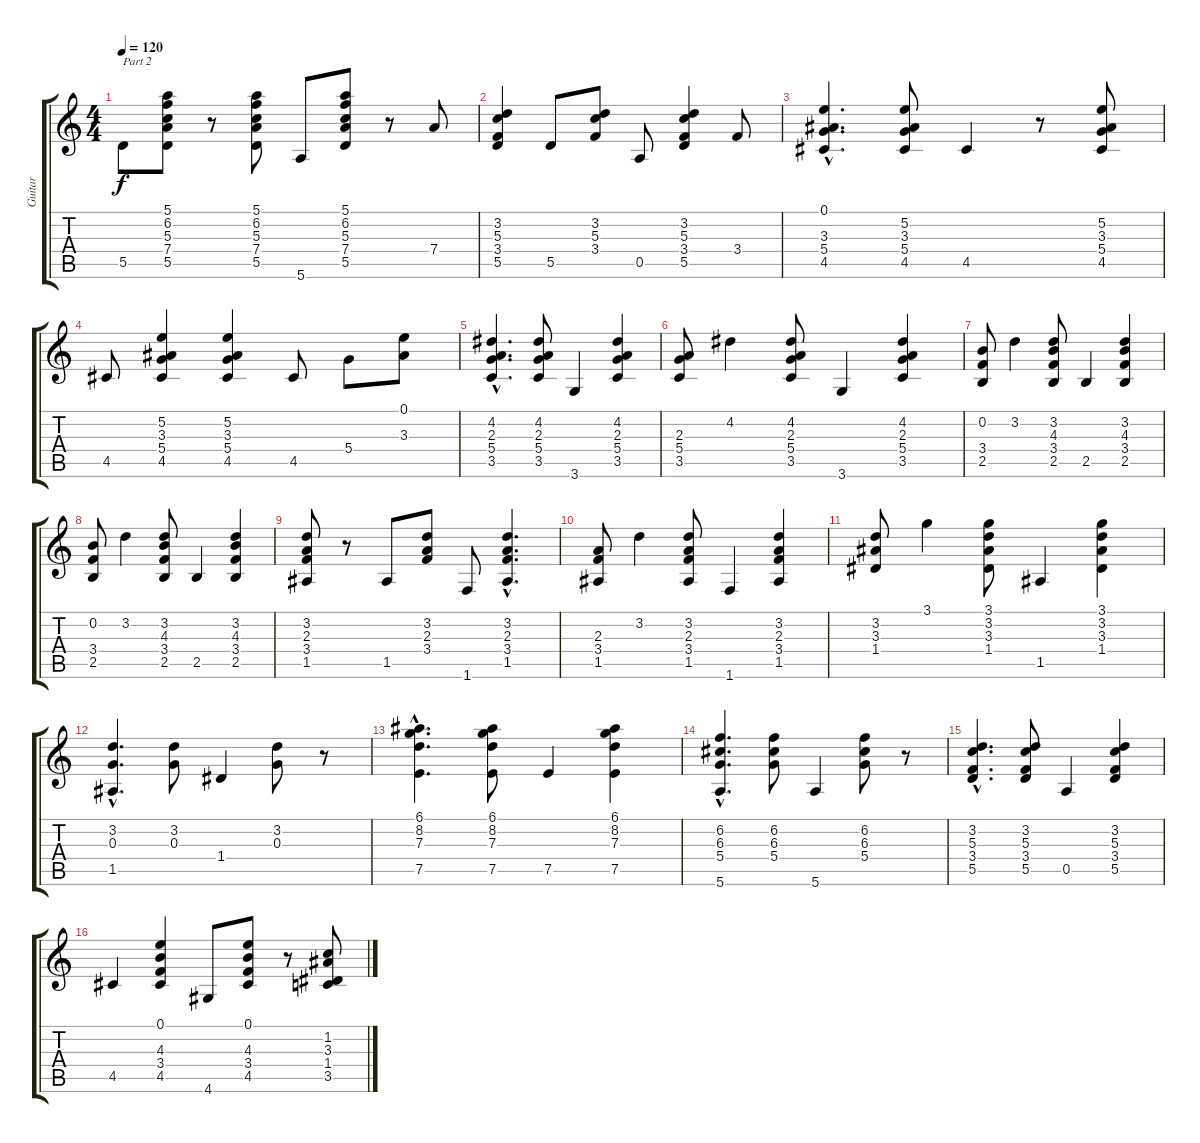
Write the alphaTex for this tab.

\track ("Guitar" "Guitar") {instrument acousticguitarnylon}
\staff {score tabs}
\tuning (E4 B3 G3 D3 A2 E2) {hide}
\ts (4 4)
\tempo 120
\clef g2
\ks c
5.5.8{txt "Part 2" dy f} (5.1 6.2 5.3 7.4 5.5).8 r.8 (5.1 6.2 5.3 7.4 5.5).8 5.6.8 (5.1 6.2 5.3 7.4 5.5).8 r.8 7.4.8 |
(3.2 5.3 3.4 5.5).4 5.5.8 (3.2 5.3 3.4).8 0.5.8 (3.2 5.3 3.4 5.5).4 3.4.8 |
(0.1{hac} 3.3{hac} 5.4{hac} 4.5{hac}).4{d} (5.2 3.3 5.4 4.5).8 4.5.4 r.8 (5.2 3.3 5.4 4.5).8 |
4.5.8 (5.2 3.3 5.4 4.5).4 (5.2 3.3 5.4 4.5).4 4.5.8 5.4.8 (0.1 3.3).8 |
(4.2{hac} 2.3{hac} 5.4{hac} 3.5{hac}).4{d} (4.2 2.3 5.4 3.5).8 3.6.4 (4.2 2.3 5.4 3.5).4 |
(2.3 5.4 3.5).8 4.2.4 (4.2 2.3 5.4 3.5).8 3.6.4 (4.2 2.3 5.4 3.5).4 |
(0.2 3.4 2.5).8 3.2.4 (3.2 4.3 3.4 2.5).8 2.5.4 (3.2 4.3 3.4 2.5).4 |
(0.2 3.4 2.5).8 3.2.4 (3.2 4.3 3.4 2.5).8 2.5.4 (3.2 4.3 3.4 2.5).4 |
(3.2 2.3 3.4 1.5).8 r.8 1.5.8 (3.2 2.3 3.4).8 1.6.8 (3.2{hac} 2.3{hac} 3.4{hac} 1.5{hac}).4{d} |
(2.3 3.4 1.5).8 3.2.4 (3.2 2.3 3.4 1.5).8 1.6.4 (3.2 2.3 3.4 1.5).4 |
(3.2 3.3 1.4).8 3.1.4 (3.1 3.2 3.3 1.4).8 1.5.4 (3.1 3.2 3.3 1.4).4 |
(3.2{hac} 0.3{hac} 1.5{hac}).4{d} (3.2 0.3).8 1.4.4 (3.2 0.3).8 r.8 |
(6.1{hac} 8.2{hac} 7.3{hac} 7.5{hac}).4{d} (6.1 8.2 7.3 7.5).8 7.5.4 (6.1 8.2 7.3 7.5).4 |
(6.2{hac} 6.3{hac} 5.4{hac} 5.6{hac}).4{d} (6.2 6.3 5.4).8 5.6.4 (6.2 6.3 5.4).8 r.8 |
(3.2{hac} 5.3{hac} 3.4{hac} 5.5{hac}).4{d} (3.2 5.3 3.4 5.5).8 0.5.4 (3.2 5.3 3.4 5.5).4 |
4.5.4 (0.1 4.3 3.4 4.5).4 4.6.8 (0.1 4.3 3.4 4.5).8 r.8 (1.2 3.3 1.4 3.5).8
